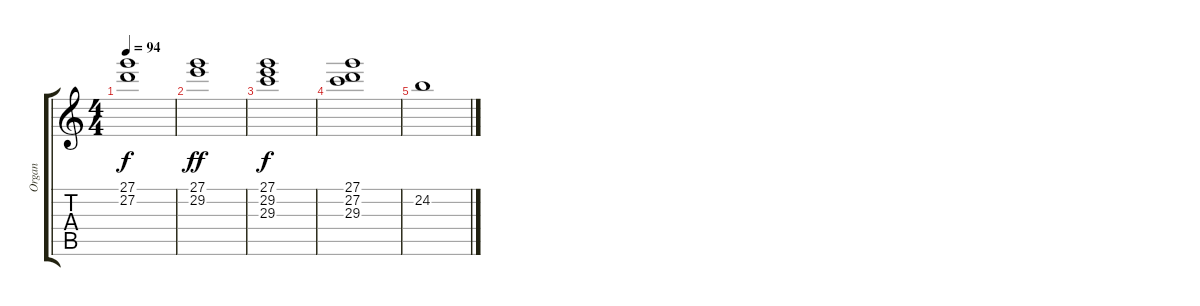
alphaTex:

\track ("Organ" "Organ") {instrument rockorgan}
\staff {score tabs}
\tuning (E4 B3 G3 D3 A2 E2) {hide}
\ts (4 4)
\tempo 94
\clef g2
\ks c
(27.1{t} 27.2{t}).1{dy f} |
(27.1 29.2).1{dy ff} |
(27.1 29.2 29.3).1{dy f} |
(27.1 27.2 29.3).1 |
24.2.1
